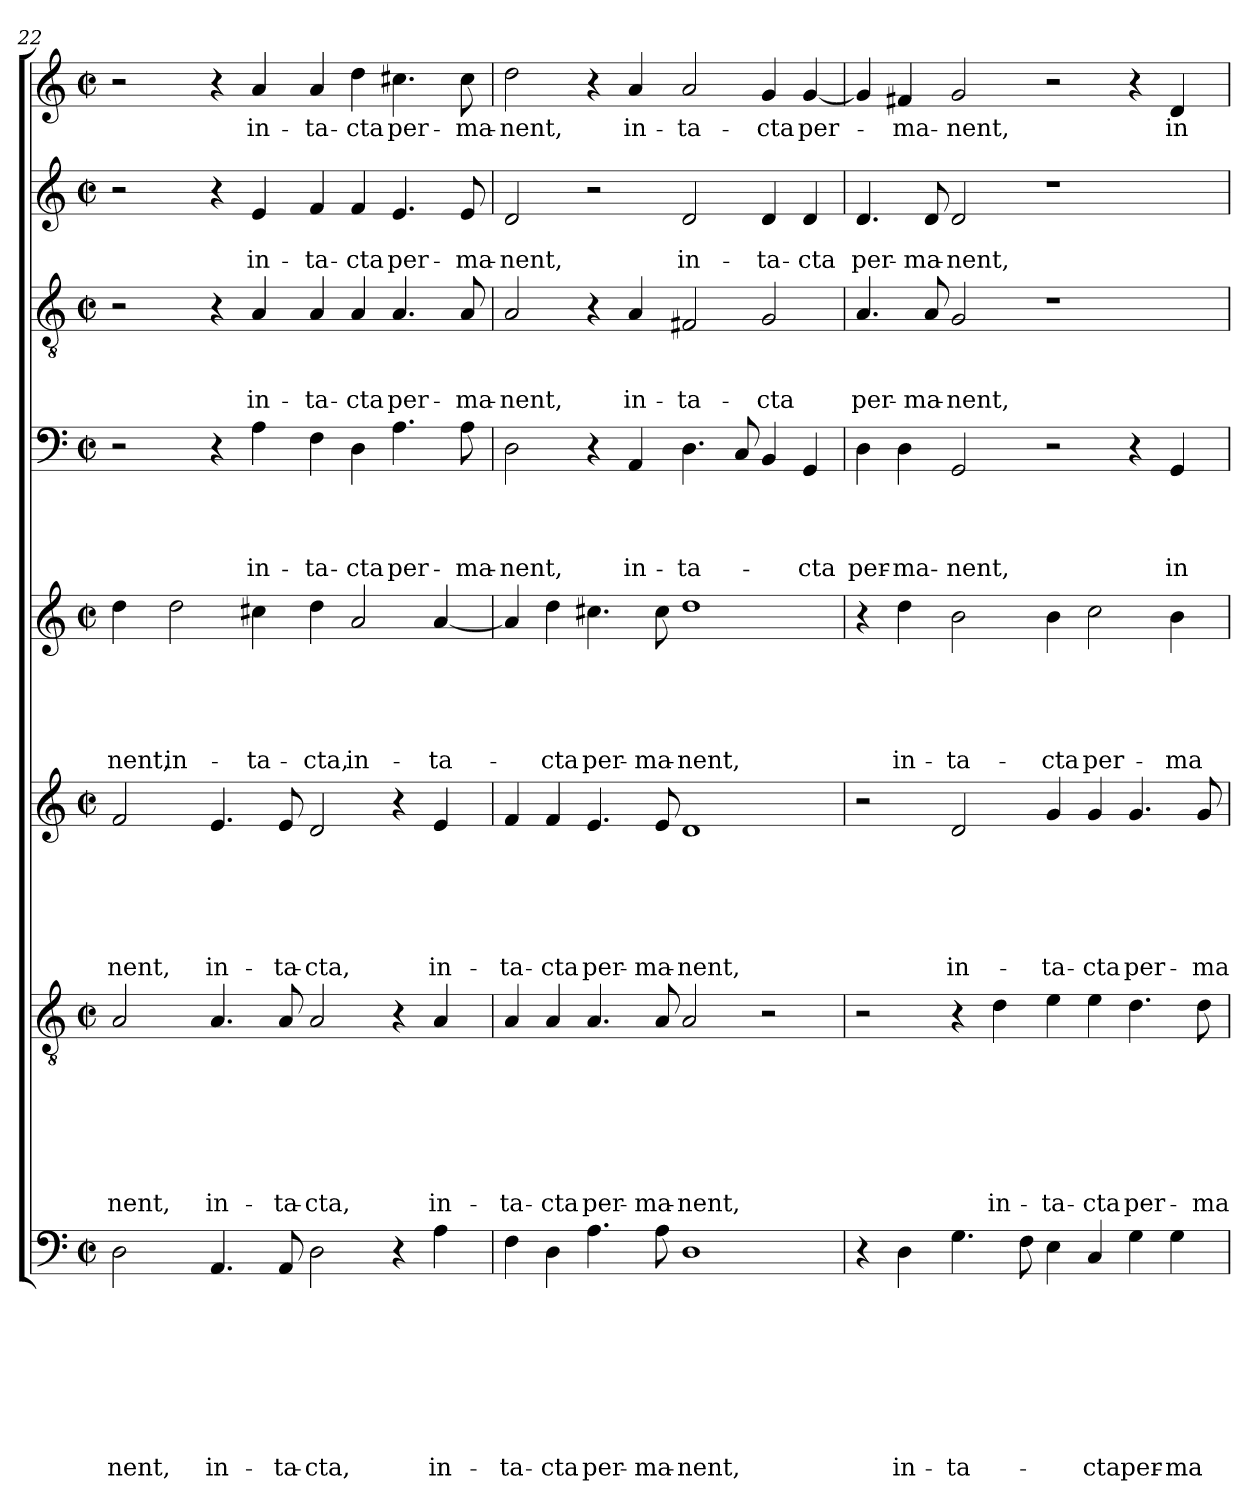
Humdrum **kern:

**kern	**text	**text	**text	**text	**text	**text	**text	**text	**kern	**text	**text	**text	**text	**text	**text	**text	**kern	**text	**text	**text	**text	**text	**text	**kern	**text	**text	**text	**text	**text	**kern	**text	**text	**text	**text	**kern	**text	**text	**text	**kern	**text	**text	**kern	**text
*part8	*part8	*part8	*part8	*part8	*part8	*part8	*part8	*part8	*part7	*part7	*part7	*part7	*part7	*part7	*part7	*part7	*part6	*part6	*part6	*part6	*part6	*part6	*part6	*part5	*part5	*part5	*part5	*part5	*part5	*part4	*part4	*part4	*part4	*part4	*part3	*part3	*part3	*part3	*part2	*part2	*part2	*part1	*part1
*staff8	*staff8	*staff8	*staff8	*staff8	*staff8	*staff8	*staff8	*staff8	*staff7	*staff7	*staff7	*staff7	*staff7	*staff7	*staff7	*staff7	*staff6	*staff6	*staff6	*staff6	*staff6	*staff6	*staff6	*staff5	*staff5	*staff5	*staff5	*staff5	*staff5	*staff4	*staff4	*staff4	*staff4	*staff4	*staff3	*staff3	*staff3	*staff3	*staff2	*staff2	*staff2	*staff1	*staff1
*clefF4	*	*	*	*	*	*	*	*	*clefGv2	*	*	*	*	*	*	*	*clefG2	*	*	*	*	*	*	*clefG2	*	*	*	*	*	*clefF4	*	*	*	*	*clefGv2	*	*	*	*clefG2	*	*	*clefG2	*
*k[]	*	*	*	*	*	*	*	*	*k[]	*	*	*	*	*	*	*	*k[]	*	*	*	*	*	*	*k[]	*	*	*	*	*	*k[]	*	*	*	*	*k[]	*	*	*	*k[]	*	*	*k[]	*
*C:	*	*	*	*	*	*	*	*	*C:	*	*	*	*	*	*	*	*C:	*	*	*	*	*	*	*C:	*	*	*	*	*	*C:	*	*	*	*	*C:	*	*	*	*C:	*	*	*C:	*
*M2/2	*	*	*	*	*	*	*	*	*M2/2	*	*	*	*	*	*	*	*M2/2	*	*	*	*	*	*	*M2/2	*	*	*	*	*	*M2/2	*	*	*	*	*M2/2	*	*	*	*M2/2	*	*	*M2/2	*
*met(c|)	*	*	*	*	*	*	*	*	*met(c|)	*	*	*	*	*	*	*	*met(c|)	*	*	*	*	*	*	*met(c|)	*	*	*	*	*	*met(c|)	*	*	*	*	*met(c|)	*	*	*	*met(c|)	*	*	*met(c|)	*
=22	=22	=22	=22	=22	=22	=22	=22	=22	=22	=22	=22	=22	=22	=22	=22	=22	=22	=22	=22	=22	=22	=22	=22	=22	=22	=22	=22	=22	=22	=22	=22	=22	=22	=22	=22	=22	=22	=22	=22	=22	=22	=22	=22
2D\	.	.	.	.	.	.	.	-nent,	2A/	.	.	.	.	.	.	-nent,	2f/	.	.	.	.	.	-nent,	4dd\	.	.	.	.	-nent,	2r	.	.	.	.	2r	.	.	.	2r	.	.	2r	.
.	.	.	.	.	.	.	.	.	.	.	.	.	.	.	.	.	.	.	.	.	.	.	.	2dd\	.	.	.	.	in-	.	.	.	.	.	.	.	.	.	.	.	.	.	.
4.AA/	.	.	.	.	.	.	.	in-	4.A/	.	.	.	.	.	.	in-	4.e/	.	.	.	.	.	in-	.	.	.	.	.	.	4r	.	.	.	.	4r	.	.	.	4r	.	.	4r	.
.	.	.	.	.	.	.	.	.	.	.	.	.	.	.	.	.	.	.	.	.	.	.	.	4cc#X\	.	.	.	.	-ta-	4A\	.	.	.	in-	4A/	.	.	in-	4e/	.	in-	4a/	in-
8AA/	.	.	.	.	.	.	.	-ta-	8A/	.	.	.	.	.	.	-ta-	8e/	.	.	.	.	.	-ta-	.	.	.	.	.	.	.	.	.	.	.	.	.	.	.	.	.	.	.	.
2D\	.	.	.	.	.	.	.	-cta,	2A/	.	.	.	.	.	.	-cta,	2d/	.	.	.	.	.	-cta,	4dd\	.	.	.	.	-cta,	4F\	.	.	.	-ta-	4A/	.	.	-ta-	4f/	.	-ta-	4a/	-ta-
.	.	.	.	.	.	.	.	.	.	.	.	.	.	.	.	.	.	.	.	.	.	.	.	2a/	.	.	.	.	in-	4D\	.	.	.	-cta	4A/	.	.	-cta	4f/	.	-cta	4dd\	-cta
4r	.	.	.	.	.	.	.	.	4r	.	.	.	.	.	.	.	4r	.	.	.	.	.	.	.	.	.	.	.	.	4.A\	.	.	.	per-	4.A/	.	.	per-	4.e/	.	per-	4.cc#X\	per-
4A\	.	.	.	.	.	.	.	in-	4A/	.	.	.	.	.	.	in-	4e/	.	.	.	.	.	in-	[4a/	.	.	.	.	-ta-	.	.	.	.	.	.	.	.	.	.	.	.	.	.
.	.	.	.	.	.	.	.	.	.	.	.	.	.	.	.	.	.	.	.	.	.	.	.	.	.	.	.	.	.	8A\	.	.	.	-ma-	8A/	.	.	-ma-	8e/	.	-ma-	8cc#\	-ma-
=23	=23	=23	=23	=23	=23	=23	=23	=23	=23	=23	=23	=23	=23	=23	=23	=23	=23	=23	=23	=23	=23	=23	=23	=23	=23	=23	=23	=23	=23	=23	=23	=23	=23	=23	=23	=23	=23	=23	=23	=23	=23	=23	=23
4F\	.	.	.	.	.	.	.	-ta-	4A/	.	.	.	.	.	.	-ta-	4f/	.	.	.	.	.	-ta-	4a/]	.	.	.	.	.	2D\	.	.	.	-nent,	2A/	.	.	-nent,	2d/	.	-nent,	2dd\	-nent,
4D\	.	.	.	.	.	.	.	-cta	4A/	.	.	.	.	.	.	-cta	4f/	.	.	.	.	.	-cta	4dd\	.	.	.	.	-cta	.	.	.	.	.	.	.	.	.	.	.	.	.	.
4.A\	.	.	.	.	.	.	.	per-	4.A/	.	.	.	.	.	.	per-	4.e/	.	.	.	.	.	per-	4.cc#X\	.	.	.	.	per-	4r	.	.	.	.	4r	.	.	.	2r	.	.	4r	.
.	.	.	.	.	.	.	.	.	.	.	.	.	.	.	.	.	.	.	.	.	.	.	.	.	.	.	.	.	.	4AA/	.	.	.	in-	4A/	.	.	in-	.	.	.	4a/	in-
8A\	.	.	.	.	.	.	.	-ma-	8A/	.	.	.	.	.	.	-ma-	8e/	.	.	.	.	.	-ma-	8cc#\	.	.	.	.	-ma-	.	.	.	.	.	.	.	.	.	.	.	.	.	.
1D	.	.	.	.	.	.	.	-nent,	2A/	.	.	.	.	.	.	-nent,	1d	.	.	.	.	.	-nent,	1dd	.	.	.	.	-nent,	4.D\	.	.	.	-ta-	2F#X/	.	.	-ta-	2d/	.	in-	2a/	-ta-
.	.	.	.	.	.	.	.	.	.	.	.	.	.	.	.	.	.	.	.	.	.	.	.	.	.	.	.	.	.	8C/	.	.	.	.	.	.	.	.	.	.	.	.	.
.	.	.	.	.	.	.	.	.	2r	.	.	.	.	.	.	.	.	.	.	.	.	.	.	.	.	.	.	.	.	4BB/	.	.	.	.	2G/	.	.	-cta	4d/	.	-ta-	4g/	-cta
.	.	.	.	.	.	.	.	.	.	.	.	.	.	.	.	.	.	.	.	.	.	.	.	.	.	.	.	.	.	4GG/	.	.	.	-cta	.	.	.	.	4d/	.	-cta	[4g/	per-
=24	=24	=24	=24	=24	=24	=24	=24	=24	=24	=24	=24	=24	=24	=24	=24	=24	=24	=24	=24	=24	=24	=24	=24	=24	=24	=24	=24	=24	=24	=24	=24	=24	=24	=24	=24	=24	=24	=24	=24	=24	=24	=24	=24
4r	.	.	.	.	.	.	.	.	2r	.	.	.	.	.	.	.	2r	.	.	.	.	.	.	4r	.	.	.	.	.	4D\	.	.	.	per-	4.A/	.	.	per-	4.d/	.	per-	4g/]	.
4D\	.	.	.	.	.	.	.	in-	.	.	.	.	.	.	.	.	.	.	.	.	.	.	.	4dd\	.	.	.	.	in-	4D\	.	.	.	-ma-	.	.	.	.	.	.	.	4f#X/	-ma-
.	.	.	.	.	.	.	.	.	.	.	.	.	.	.	.	.	.	.	.	.	.	.	.	.	.	.	.	.	.	.	.	.	.	.	8A/	.	.	-ma-	8d/	.	-ma-	.	.
4.G\	.	.	.	.	.	.	.	-ta-	4r	.	.	.	.	.	.	.	2d/	.	.	.	.	.	in-	2b\	.	.	.	.	-ta-	2GG/	.	.	.	-nent,	2G/	.	.	-nent,	2d/	.	-nent,	2g/	-nent,
.	.	.	.	.	.	.	.	.	4d\	.	.	.	.	.	.	in-	.	.	.	.	.	.	.	.	.	.	.	.	.	.	.	.	.	.	.	.	.	.	.	.	.	.	.
8F\	.	.	.	.	.	.	.	.	.	.	.	.	.	.	.	.	.	.	.	.	.	.	.	.	.	.	.	.	.	.	.	.	.	.	.	.	.	.	.	.	.	.	.
4E\	.	.	.	.	.	.	.	.	4e\	.	.	.	.	.	.	-ta-	4g/	.	.	.	.	.	-ta-	4b\	.	.	.	.	-cta	2r	.	.	.	.	1r	.	.	.	1r	.	.	2r	.
4C/	.	.	.	.	.	.	.	-cta	4e\	.	.	.	.	.	.	-cta	4g/	.	.	.	.	.	-cta	2cc\	.	.	.	.	per-	.	.	.	.	.	.	.	.	.	.	.	.	.	.
4G\	.	.	.	.	.	.	.	per-	4.d\	.	.	.	.	.	.	per-	4.g/	.	.	.	.	.	per-	.	.	.	.	.	.	4r	.	.	.	.	.	.	.	.	.	.	.	4r	.
4G\	.	.	.	.	.	.	.	-ma-	.	.	.	.	.	.	.	.	.	.	.	.	.	.	.	4b\	.	.	.	.	-ma-	4GG/	.	.	.	in-	.	.	.	.	.	.	.	4d/	in-
.	.	.	.	.	.	.	.	.	8d\	.	.	.	.	.	.	-ma-	8g/	.	.	.	.	.	-ma-	.	.	.	.	.	.	.	.	.	.	.	.	.	.	.	.	.	.	.	.
=	=	=	=	=	=	=	=	=	=	=	=	=	=	=	=	=	=	=	=	=	=	=	=	=	=	=	=	=	=	=	=	=	=	=	=	=	=	=	=	=	=	=	=
*-	*-	*-	*-	*-	*-	*-	*-	*-	*-	*-	*-	*-	*-	*-	*-	*-	*-	*-	*-	*-	*-	*-	*-	*-	*-	*-	*-	*-	*-	*-	*-	*-	*-	*-	*-	*-	*-	*-	*-	*-	*-	*-	*-
